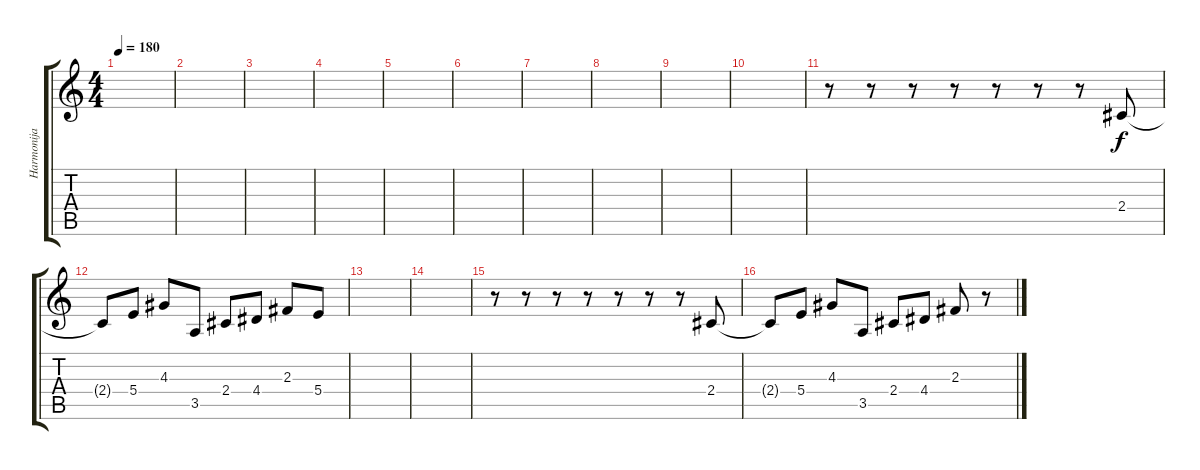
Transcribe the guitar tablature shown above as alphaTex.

\track ("Harmonija" "Harmonija") {instrument distortionguitar}
\staff {score tabs}
\tuning (Db4 Ab3 E3 B2 Gb2 Db2) {hide}
\ts (4 4)
\tempo 180
\clef g2
\ks c
|
|
|
|
|
|
|
|
|
|
r.8 r.8 r.8 r.8 r.8 r.8 r.8 2.4.8 |
2.4{t}.8 5.4.8 4.3.8 3.5.8 2.4.8 4.4.8 2.3.8 5.4.8 |
|
|
r.8 r.8 r.8 r.8 r.8 r.8 r.8 2.4.8 |
2.4{t}.8 5.4.8 4.3.8 3.5.8 2.4.8 4.4.8 2.3.8 r.8
